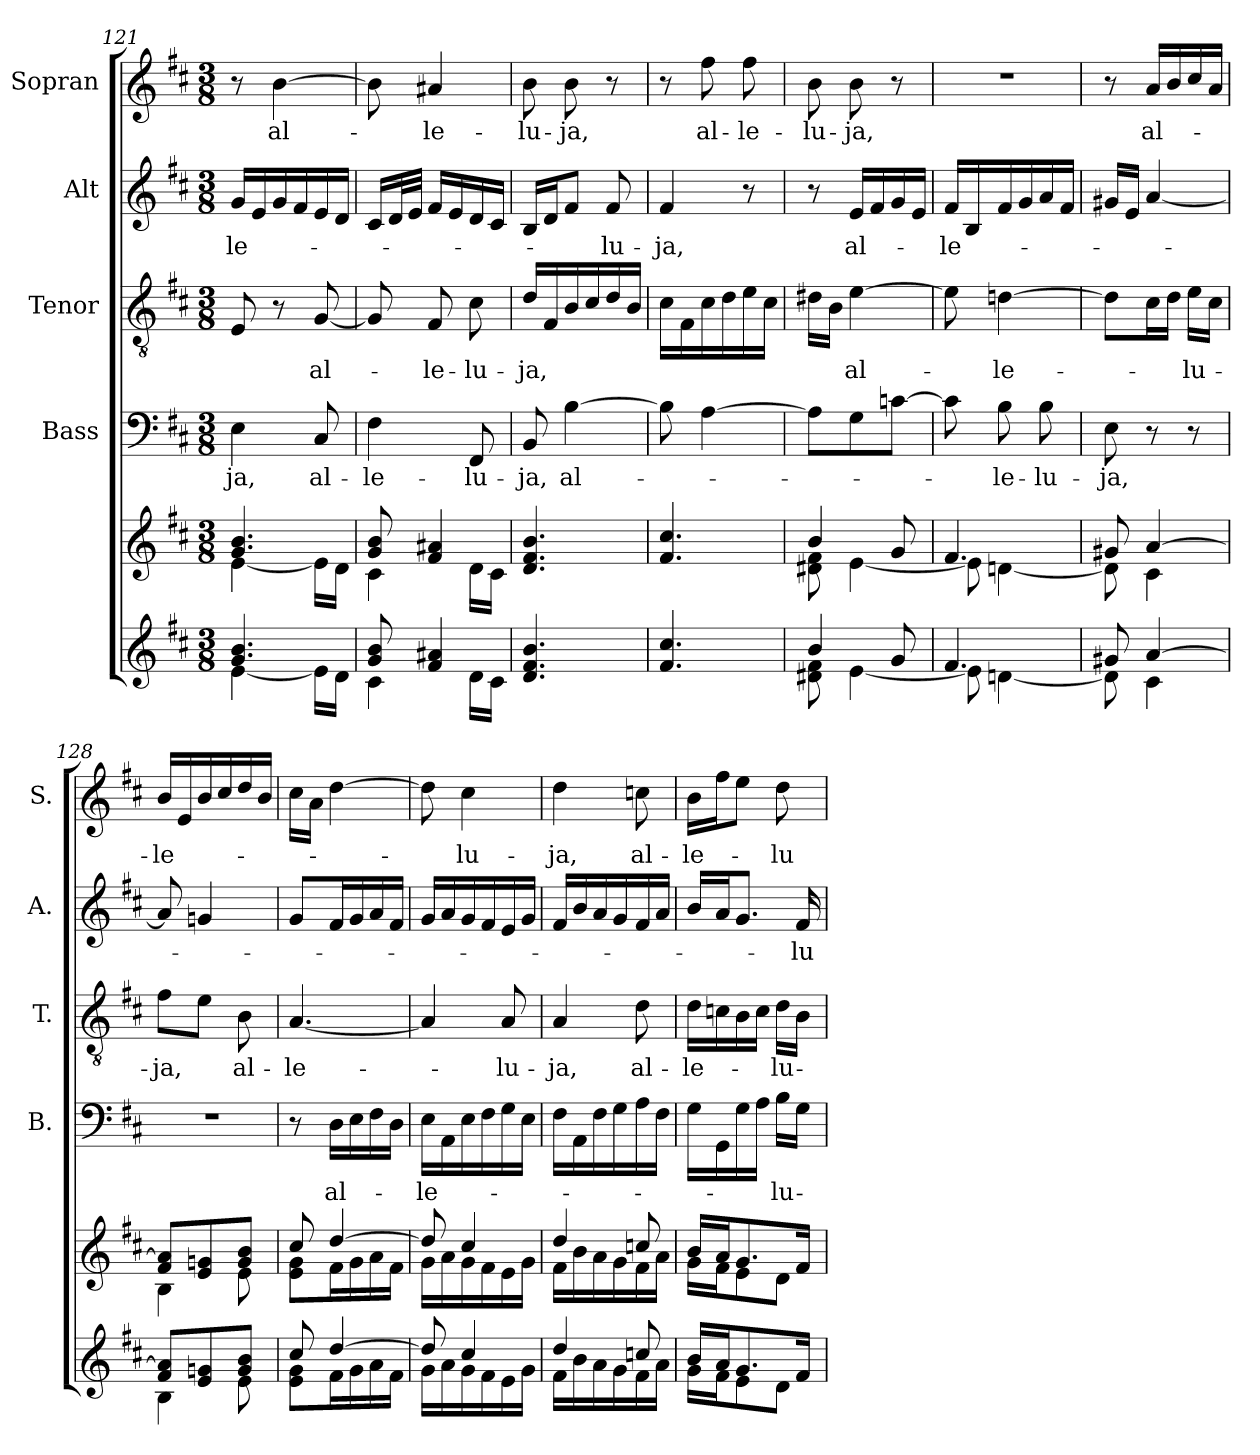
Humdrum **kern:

**kern	**kern	**kern	**text	**kern	**text	**kern	**text	**kern	**text
*part6	*part5	*part4	*part4	*part3	*part3	*part2	*part2	*part1	*part1
*staff6	*staff5	*staff4	*staff4	*staff3	*staff3	*staff2	*staff2	*staff1	*staff1
*	*	*I"Bass	*	*I"Tenor	*	*I"Alt	*	*I"Sopran	*
*	*	*I'B.	*	*I'T.	*	*I'A.	*	*I'S.	*
*clefG2	*clefG2	*clefF4	*	*clefGv2	*	*clefG2	*	*clefG2	*
*k[f#c#]	*k[f#c#]	*k[f#c#]	*	*k[f#c#]	*	*k[f#c#]	*	*k[f#c#]	*
*D:	*D:	*D:	*	*D:	*	*D:	*	*D:	*
*M3/8	*M3/8	*M3/8	*	*M3/8	*	*M3/8	*	*M3/8	*
=121	=121	=121	=121	=121	=121	=121	=121	=121	=121
*^	*^	*	*	*	*	*	*	*	*
!	!	!	!	!	!LO:LY:b	!	!	!	!LO:LY:b	!	!
4.g/ 4.b/	[<4e\	4.g/ 4.b/	[<4e\	4E\	-ja,	8E/	.	16g/LL	-le-	8r	.
.	.	.	.	.	.	.	.	16e/	.	.	.
!	!	!	!	!	!	!	!	!	!	!	!LO:LY:b
.	.	.	.	.	.	8r	.	16g/	.	[4b\	al-
.	.	.	.	.	.	.	.	16f#/	.	.	.
!	!	!	!	!	!LO:LY:b	!	!LO:LY:b	!	!	!	!
.	16e\LL]	.	16e\LL]	8C#/	al-	[8G/	al-	16e/	.	.	.
.	16d\JJ	.	16d\JJ	.	.	.	.	16d/JJ	.	.	.
=122	=122	=122	=122	=122	=122	=122	=122	=122	=122	=122	=122
!	!	!	!	!	!LO:LY:b	!	!	!	!	!	!
8g/ 8b/	4c#\	8g/ 8b/	4c#\	4F#\	-le-	8G/]	.	16c#/LL	.	8b\]	.
.	.	.	.	.	.	.	.	32d/L	.	.	.
.	.	.	.	.	.	.	.	32e/JJJ	.	.	.
!	!	!	!	!	!	!	!LO:LY:b	!	!	!	!LO:LY:b
4f#/ 4a#X/	.	4f#/ 4a#X/	.	.	.	8F#/	-le-	16f#/LL	.	4a#X/	-le-
.	.	.	.	.	.	.	.	16e/	.	.	.
!	!	!	!	!	!LO:LY:b	!	!LO:LY:b	!	!	!	!
.	16d\LL	.	16d\LL	8FF#/	-lu-	8c#\	-lu-	16d/	.	.	.
.	16c#\JJ	.	16c#\JJ	.	.	.	.	16c#/JJ	.	.	.
=123	=123	=123	=123	=123	=123	=123	=123	=123	=123	=123	=123
!	!	!	!	!	!LO:LY:b	!	!LO:LY:b	!	!	!	!LO:LY:b
*v	*v	*	*	*	*	*	*	*	*	*	*
*	*v	*v	*	*	*	*	*	*	*	*
4.d/ 4.f#/ 4.b/	4.d/ 4.f#/ 4.b/	8BB/	-ja,	16d/LL	-ja,	16B/LL	.	8b\	-lu-
.	.	.	.	16F#/	.	16d/J	.	.	.
!	!	!	!LO:LY:b	!	!	!	!	!	!LO:LY:b
.	.	[4B\	al-	16B/	.	8f#/J	.	8b\	-ja,
.	.	.	.	16c#/	.	.	.	.	.
!	!	!	!	!	!	!	!LO:LY:b	!	!
.	.	.	.	16d/	.	8f#/	-lu-	8r	.
.	.	.	.	16B/JJ	.	.	.	.	.
!!LO:PB:g=z
=124	=124	=124	=124	=124	=124	=124	=124	=124	=124
!	!	!	!	!	!	!	!LO:LY:b	!	!
4.f#/ 4.cc#/	4.f#/ 4.cc#/	8B\]	.	16c#\LL	.	4f#/	-ja,	8r	.
.	.	.	.	16F#\	.	.	.	.	.
!	!	!	!	!	!	!	!	!	!LO:LY:b
.	.	[4A\	.	16c#\	.	.	.	8ff#\	al-
.	.	.	.	16d\	.	.	.	.	.
!	!	!	!	!	!	!	!	!	!LO:LY:b
.	.	.	.	16e\	.	8r	.	8ff#\	-le-
.	.	.	.	16c#\JJ	.	.	.	.	.
=125	=125	=125	=125	=125	=125	=125	=125	=125	=125
*^	*^	*	*	*	*	*	*	*	*
!	!	!	!	!	!	!	!	!	!	!	!LO:LY:b
4b/	8d#X\ 8f#\	4b/	8d#X\ 8f#\	8A\L]	.	16d#X\LL	.	8r	.	8b\	-lu-
.	.	.	.	.	.	16B\JJ	.	.	.	.	.
!	!	!	!	!	!	!	!LO:LY:b	!	!LO:LY:b	!	!LO:LY:b
.	[<4e\	.	[<4e\	8G\	.	[4e\	al-	16e/LL	al-	8b\	-ja,
.	.	.	.	.	.	.	.	16f#/	.	.	.
8g/	.	8g/	.	[8cn\J	.	.	.	16g/	.	8r	.
.	.	.	.	.	.	.	.	16e/JJ	.	.	.
=126	=126	=126	=126	=126	=126	=126	=126	=126	=126	=126	=126
!	!	!	!	!	!	!	!	!	!LO:LY:b	!	!
4.f#/	8e\]	4.f#/	8e\]	8c\]	.	8e\]	.	16f#/LL	-le-	4.r	.
.	.	.	.	.	.	.	.	16B/	.	.	.
!	!	!	!	!	!LO:LY:b	!	!LO:LY:b	!	!	!	!
.	[<4dn\	.	[<4dn\	8B\	-le-	[4dn\	-le-	16f#/	.	.	.
.	.	.	.	.	.	.	.	16g/	.	.	.
!	!	!	!	!	!LO:LY:b	!	!	!	!	!	!
.	.	.	.	8B\	-lu-	.	.	16a/	.	.	.
.	.	.	.	.	.	.	.	16f#/JJ	.	.	.
=127	=127	=127	=127	=127	=127	=127	=127	=127	=127	=127	=127
!	!	!	!	!	!LO:LY:b	!	!	!	!	!	!
8g#X/	8d\]	8g#X/	8d\]	8E\	-ja,	8d\L]	.	16g#X/LL	.	8r	.
.	.	.	.	.	.	.	.	16e/JJ	.	.	.
!	!	!	!	!	!	!	!	!	!	!	!LO:LY:b
[>4a/	4c#\	[>4a/	4c#\	8r	.	16c#\L	.	[4a/	.	16a/LL	al-
.	.	.	.	.	.	16d\JJ	.	.	.	16b/	.
!	!	!	!	!	!	!	!LO:LY:b	!	!	!	!
.	.	.	.	8r	.	16e\LL	-lu-	.	.	16cc#/	.
.	.	.	.	.	.	16c#\JJ	.	.	.	16a/JJ	.
=128	=128	=128	=128	=128	=128	=128	=128	=128	=128	=128	=128
!	!	!	!	!	!	!	!LO:LY:b	!	!	!	!LO:LY:b
8f#/ 8a/]L	4B\	8f#/ 8a/]L	4B\	4.r	.	8f#\L	-ja,	8a/]	.	16b/LL	-le-
.	.	.	.	.	.	.	.	.	.	16e/	.
8e/ 8gn/	.	8e/ 8gn/	.	.	.	8e\J	.	4gn/	.	16b/	.
.	.	.	.	.	.	.	.	.	.	16cc#/	.
!	!	!	!	!	!	!	!LO:LY:b	!	!	!	!
8g/ 8b/J	8e\	8g/ 8b/J	8e\	.	.	8B\	al-	.	.	16dd/	.
.	.	.	.	.	.	.	.	.	.	16b/JJ	.
=129	=129	=129	=129	=129	=129	=129	=129	=129	=129	=129	=129
!	!	!	!	!	!	!	!LO:LY:b	!	!	!	!
8cc#/	8e\ 8g\L	8cc#/	8e\ 8g\L	8r	.	[4.A/	-le-	8g/L	.	16cc#\LL	.
.	.	.	.	.	.	.	.	.	.	16a\JJ	.
!	!	!	!	!	!LO:LY:b	!	!	!	!	!	!
[>4dd/	16f#\L	[>4dd/	16f#\L	16D\LL	al-	.	.	16f#/L	.	[4dd\	.
.	16g\	.	16g\	16E\	.	.	.	16g/	.	.	.
.	16a\	.	16a\	16F#\	.	.	.	16a/	.	.	.
.	16f#\JJ	.	16f#\JJ	16D\JJ	.	.	.	16f#/JJ	.	.	.
=130	=130	=130	=130	=130	=130	=130	=130	=130	=130	=130	=130
!	!	!	!	!	!LO:LY:b	!	!	!	!	!	!
8dd/]	16g\LL	8dd/]	16g\LL	16E\LL	-le-	4A/]	.	16g/LL	.	8dd\]	.
.	16a\	.	16a\	16AA\	.	.	.	16a/	.	.	.
!	!	!	!	!	!	!	!	!	!	!	!LO:LY:b
4cc#/	16g\	4cc#/	16g\	16E\	.	.	.	16g/	.	4cc#\	-lu-
.	16f#\	.	16f#\	16F#\	.	.	.	16f#/	.	.	.
!	!	!	!	!	!	!	!LO:LY:b	!	!	!	!
.	16e\	.	16e\	16G\	.	8A/	-lu-	16e/	.	.	.
.	16g\JJ	.	16g\JJ	16E\JJ	.	.	.	16g/JJ	.	.	.
=131	=131	=131	=131	=131	=131	=131	=131	=131	=131	=131	=131
!	!	!	!	!	!	!	!LO:LY:b	!	!	!	!LO:LY:b
4dd/	16f#\LL	4dd/	16f#\LL	16F#\LL	.	4A/	-ja,	16f#/LL	.	4dd\	-ja,
.	16b\	.	16b\	16AA\	.	.	.	16b/	.	.	.
.	16a\	.	16a\	16F#\	.	.	.	16a/	.	.	.
.	16g\	.	16g\	16G\	.	.	.	16g/	.	.	.
!	!	!	!	!	!	!	!LO:LY:b	!	!	!	!LO:LY:b
8ccn/	16f#\	8ccn/	16f#\	16A\	.	8d\	al-	16f#/	.	8ccn\	al-
.	16a\JJ	.	16a\JJ	16F#\JJ	.	.	.	16a/JJ	.	.	.
!!LO:LB:g=z
=132	=132	=132	=132	=132	=132	=132	=132	=132	=132	=132	=132
!	!	!	!	!	!	!	!LO:LY:b	!	!	!	!LO:LY:b
16b/LL	16g\LL	16b/LL	16g\LL	16G\LL	.	16d\LL	-le-	16b/LL	.	16b\LL	-le-
16a/J	16f#\J	16a/J	16f#\J	16GG\	.	16cn\	.	16a/J	.	16ff#\J	.
8.g/	8e\	8.g/	8e\	16G\	.	16B\	.	8.g/J	.	8ee\J	.
.	.	.	.	16A\JJ	.	16c\JJ	.	.	.	.	.
!	!	!	!	!	!LO:LY:b	!	!LO:LY:b	!	!	!	!LO:LY:b
.	8d\J	.	8d\J	16B\LL	-lu-	16d\LL	-lu-	.	.	8dd\	-lu-
!	!	!	!	!	!	!	!	!	!LO:LY:b	!	!
16f#/Jk	.	16f#/Jk	.	16G\JJ	.	16B\JJ	.	16f#/	-lu-	.	.
*v	*v	*	*	*	*	*	*	*	*	*	*
*	*v	*v	*	*	*	*	*	*	*	*
=	=	=	=	=	=	=	=	=	=
*-	*-	*-	*-	*-	*-	*-	*-	*-	*-
